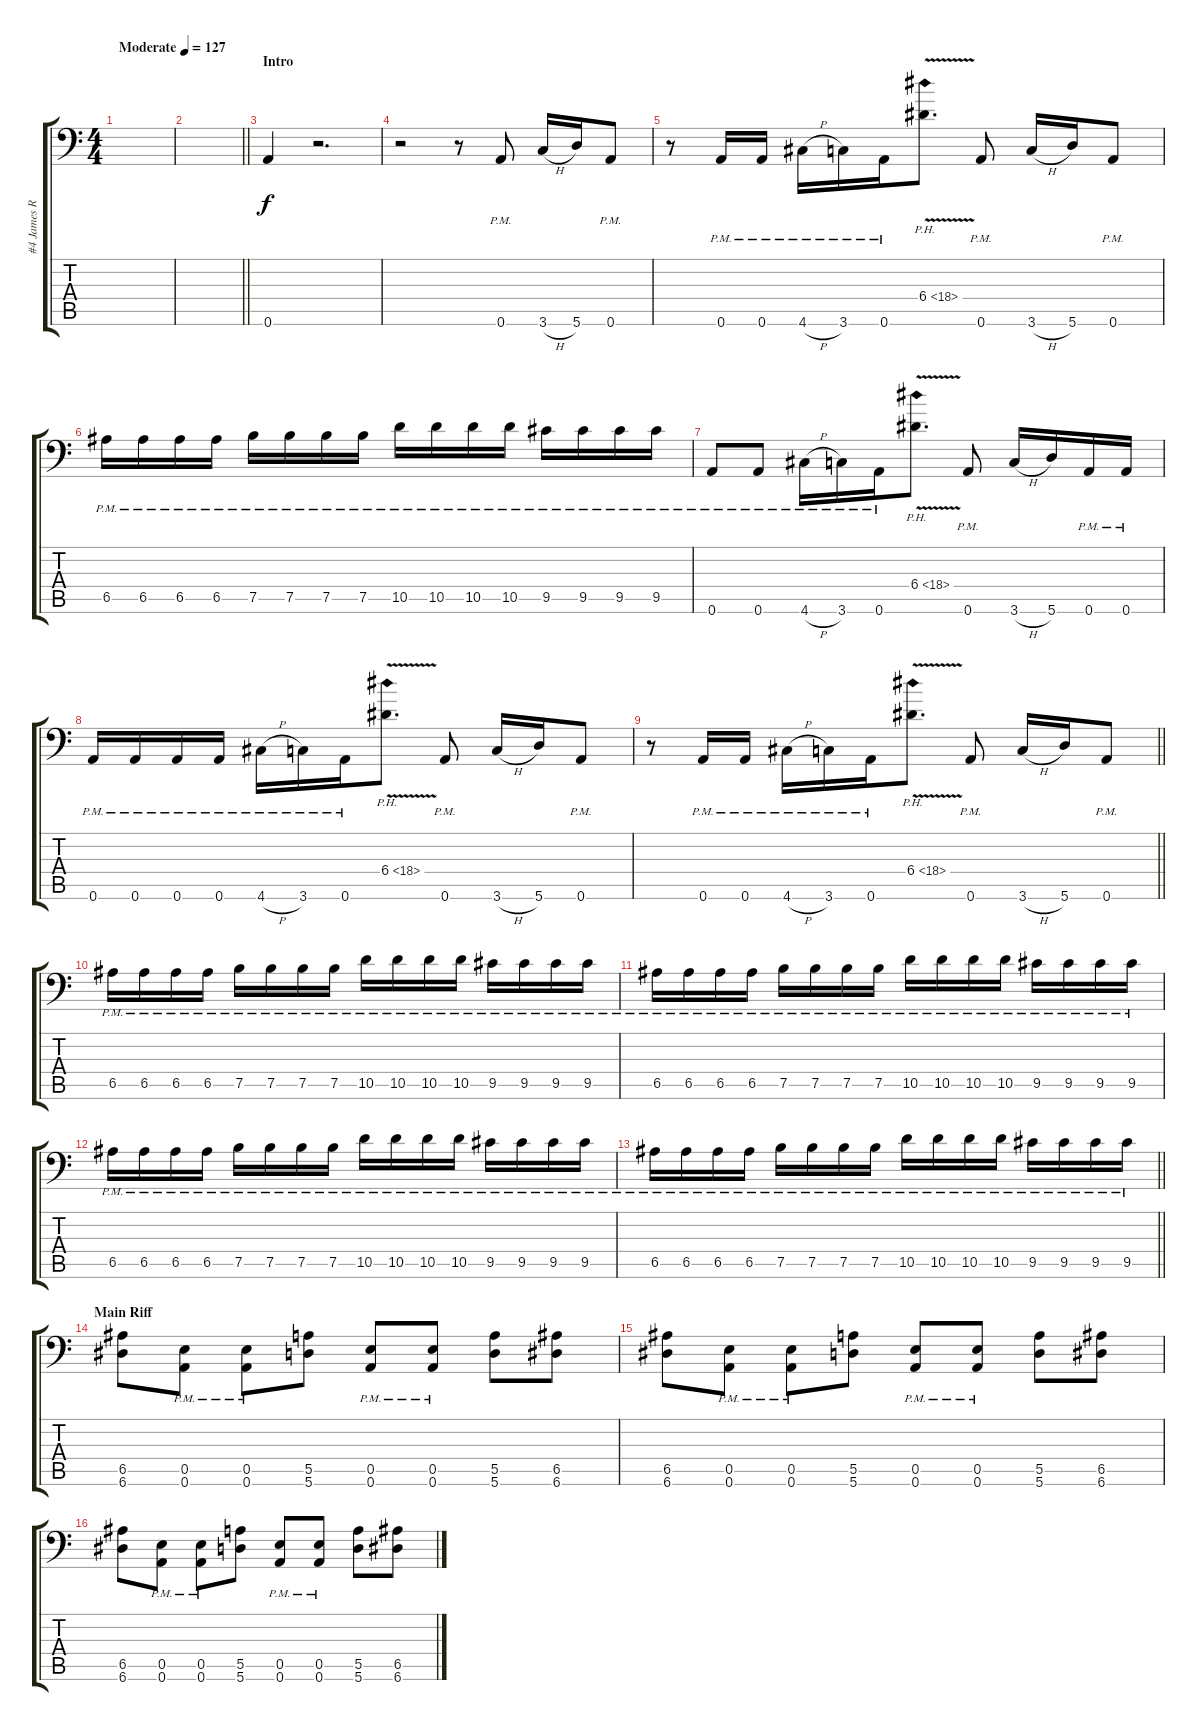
\track ("#4 James Root" "#4 James R") {instrument distortionguitar}
\staff {score tabs}
\tuning (B3 Gb3 D3 A2 E2 A1) {hide}
\ts (4 4)
\tempo (127 "Moderate")
\clef f4
\ks c
|
\barLineRight lightlight
|
\section ("" "Intro")
0.6.4 r.2{d} |
r.2 r.8 0.6{pm}.8 3.6{h}.16 5.6.16 0.6{pm}.8 |
r.8 0.6{pm}.16 0.6{pm}.16 4.6{h pm}.16 3.6{pm}.16 0.6{pm}.16 6.4{ph 12 v}.8{d} 0.6{pm}.8 3.6{h}.16 5.6.16 0.6{pm}.8 |
6.5{pm}.16 6.5{pm}.16 6.5{pm}.16 6.5{pm}.16 7.5{pm}.16 7.5{pm}.16 7.5{pm}.16 7.5{pm}.16 10.5{pm}.16 10.5{pm}.16 10.5{pm}.16 10.5{pm}.16 9.5{pm}.16 9.5{pm}.16 9.5{pm}.16 9.5{pm}.16 |
0.6{pm}.8 0.6{pm}.8 4.6{h pm}.16 3.6{pm}.16 0.6{pm}.16 6.4{ph 12 v}.8{d} 0.6{pm}.8 3.6{h}.16 5.6.16 0.6{pm}.16 0.6{pm}.16 |
0.6{pm}.16 0.6{pm}.16 0.6{pm}.16 0.6{pm}.16 4.6{h pm}.16 3.6{pm}.16 0.6{pm}.16 6.4{ph 12 v}.8{d} 0.6{pm}.8 3.6{h}.16 5.6.16 0.6{pm}.8 |
\barLineRight lightlight
r.8 0.6{pm}.16 0.6{pm}.16 4.6{h pm}.16 3.6{pm}.16 0.6{pm}.16 6.4{ph 12 v}.8{d} 0.6{pm}.8 3.6{h}.16 5.6.16 0.6{pm}.8 |
\section ("" "")
6.5{pm}.16 6.5{pm}.16 6.5{pm}.16 6.5{pm}.16 7.5{pm}.16 7.5{pm}.16 7.5{pm}.16 7.5{pm}.16 10.5{pm}.16 10.5{pm}.16 10.5{pm}.16 10.5{pm}.16 9.5{pm}.16 9.5{pm}.16 9.5{pm}.16 9.5{pm}.16 |
6.5{pm}.16 6.5{pm}.16 6.5{pm}.16 6.5{pm}.16 7.5{pm}.16 7.5{pm}.16 7.5{pm}.16 7.5{pm}.16 10.5{pm}.16 10.5{pm}.16 10.5{pm}.16 10.5{pm}.16 9.5{pm}.16 9.5{pm}.16 9.5{pm}.16 9.5{pm}.16 |
6.5{pm}.16 6.5{pm}.16 6.5{pm}.16 6.5{pm}.16 7.5{pm}.16 7.5{pm}.16 7.5{pm}.16 7.5{pm}.16 10.5{pm}.16 10.5{pm}.16 10.5{pm}.16 10.5{pm}.16 9.5{pm}.16 9.5{pm}.16 9.5{pm}.16 9.5{pm}.16 |
\barLineRight lightlight
6.5{pm}.16 6.5{pm}.16 6.5{pm}.16 6.5{pm}.16 7.5{pm}.16 7.5{pm}.16 7.5{pm}.16 7.5{pm}.16 10.5{pm}.16 10.5{pm}.16 10.5{pm}.16 10.5{pm}.16 9.5{pm}.16 9.5{pm}.16 9.5{pm}.16 9.5{pm}.16 |
\section ("" "Main Riff")
(6.5 6.6).8 (0.5{pm} 0.6{pm}).8 (0.5{pm} 0.6{pm}).8 (5.5 5.6).8 (0.5{pm} 0.6{pm}).8 (0.5{pm} 0.6{pm}).8 (5.5 5.6).8 (6.5 6.6).8 |
(6.5 6.6).8 (0.5{pm} 0.6{pm}).8 (0.5{pm} 0.6{pm}).8 (5.5 5.6).8 (0.5{pm} 0.6{pm}).8 (0.5{pm} 0.6{pm}).8 (5.5 5.6).8 (6.5 6.6).8 |
(6.5 6.6).8 (0.5{pm} 0.6{pm}).8 (0.5{pm} 0.6{pm}).8 (5.5 5.6).8 (0.5{pm} 0.6{pm}).8 (0.5{pm} 0.6{pm}).8 (5.5 5.6).8 (6.5 6.6).8
